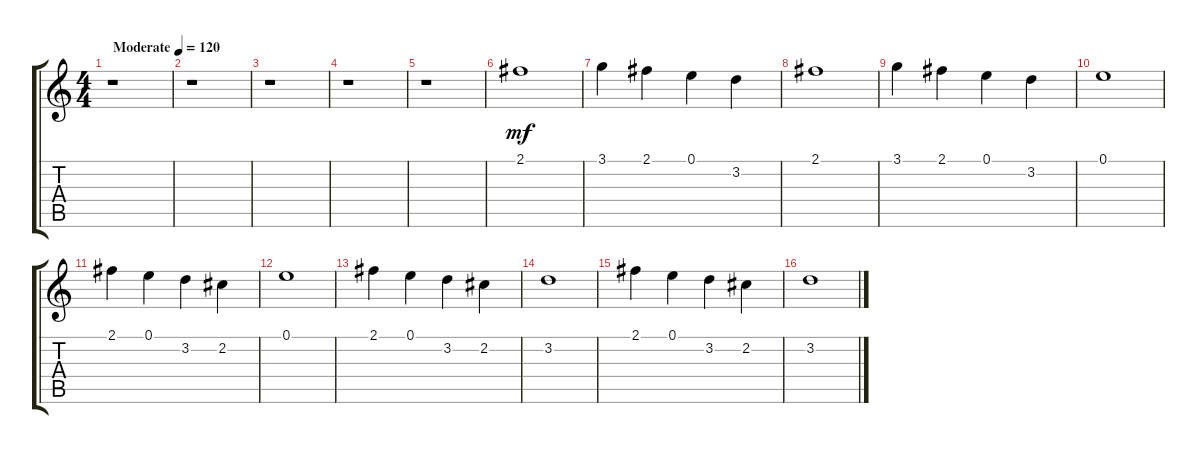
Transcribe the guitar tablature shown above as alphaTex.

\track "" {instrument electricbasspick}
\staff {score tabs}
\tuning (E4 B3 G3 D3 A2 E2) {hide}
\ts (4 4)
\tempo (120 "Moderate")
\clef g2
\ks c
r.1{dy mf instrument electricbasspick} |
r.1 |
r.1 |
r.1 |
r.1 |
2.1.1 |
3.1.4 2.1.4 0.1.4 3.2.4 |
2.1.1 |
3.1.4 2.1.4 0.1.4 3.2.4 |
0.1.1 |
2.1.4 0.1.4 3.2.4 2.2.4 |
0.1.1 |
2.1.4 0.1.4 3.2.4 2.2.4 |
3.2.1 |
2.1.4 0.1.4 3.2.4 2.2.4 |
3.2.1
